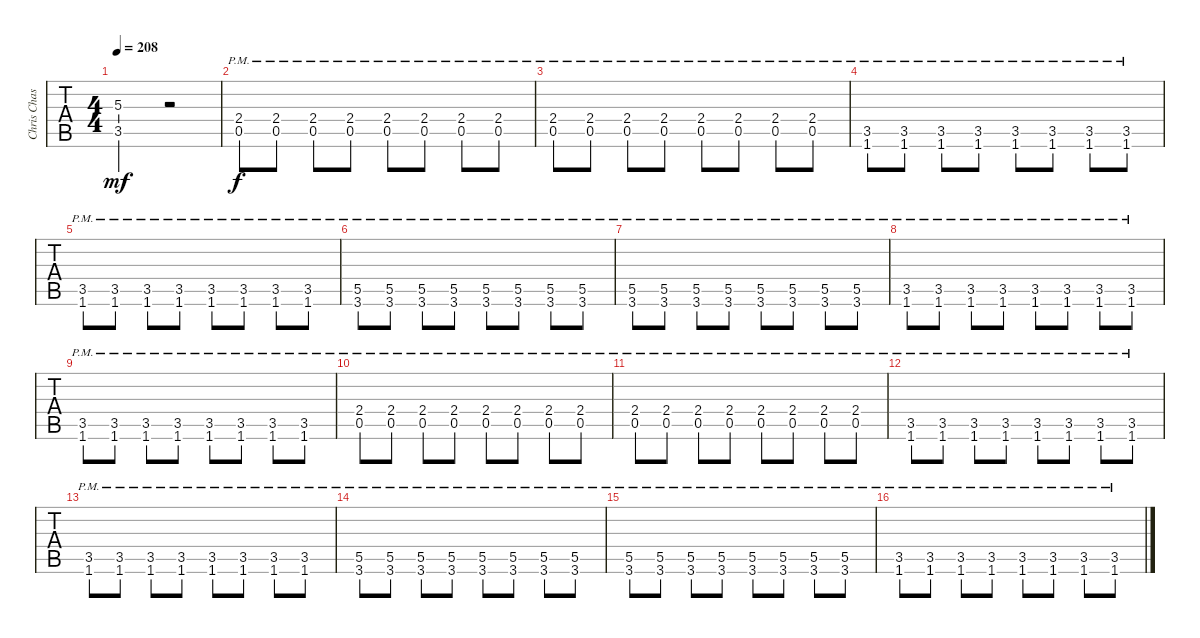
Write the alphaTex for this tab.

\track ("Chris Chasse - Guitar Two" "Chris Chas") {instrument distortionguitar}
\staff {tabs}
\tuning (Eb4 Bb3 Gb3 Db3 Ab2 Eb2) {hide}
\ts (4 4)
\tempo 208
\clef g2
\ks c
(5.3{t} 3.5{t}).2{dy mf} r.2 |
(2.4{pm} 0.5{pm}).8{dy f} (2.4{pm} 0.5{pm}).8 (2.4{pm} 0.5{pm}).8 (2.4{pm} 0.5{pm}).8 (2.4{pm} 0.5{pm}).8 (2.4{pm} 0.5{pm}).8 (2.4{pm} 0.5{pm}).8 (2.4{pm} 0.5{pm}).8 |
(2.4{pm} 0.5{pm}).8 (2.4{pm} 0.5{pm}).8 (2.4{pm} 0.5{pm}).8 (2.4{pm} 0.5{pm}).8 (2.4{pm} 0.5{pm}).8 (2.4{pm} 0.5{pm}).8 (2.4{pm} 0.5{pm}).8 (2.4{pm} 0.5{pm}).8 |
(3.5{pm} 1.6{pm}).8 (3.5{pm} 1.6{pm}).8 (3.5{pm} 1.6{pm}).8 (3.5{pm} 1.6{pm}).8 (3.5{pm} 1.6{pm}).8 (3.5{pm} 1.6{pm}).8 (3.5{pm} 1.6{pm}).8 (3.5{pm} 1.6{pm}).8 |
(3.5{pm} 1.6{pm}).8 (3.5{pm} 1.6{pm}).8 (3.5{pm} 1.6{pm}).8 (3.5{pm} 1.6{pm}).8 (3.5{pm} 1.6{pm}).8 (3.5{pm} 1.6{pm}).8 (3.5{pm} 1.6{pm}).8 (3.5{pm} 1.6{pm}).8 |
(5.5{pm} 3.6{pm}).8 (5.5{pm} 3.6{pm}).8 (5.5{pm} 3.6{pm}).8 (5.5{pm} 3.6{pm}).8 (5.5{pm} 3.6{pm}).8 (5.5{pm} 3.6{pm}).8 (5.5{pm} 3.6{pm}).8 (5.5{pm} 3.6{pm}).8 |
(5.5{pm} 3.6{pm}).8 (5.5{pm} 3.6{pm}).8 (5.5{pm} 3.6{pm}).8 (5.5{pm} 3.6{pm}).8 (5.5{pm} 3.6{pm}).8 (5.5{pm} 3.6{pm}).8 (5.5{pm} 3.6{pm}).8 (5.5{pm} 3.6{pm}).8 |
(3.5{pm} 1.6{pm}).8 (3.5{pm} 1.6{pm}).8 (3.5{pm} 1.6{pm}).8 (3.5{pm} 1.6{pm}).8 (3.5{pm} 1.6{pm}).8 (3.5{pm} 1.6{pm}).8 (3.5{pm} 1.6{pm}).8 (3.5{pm} 1.6{pm}).8 |
(3.5{pm} 1.6{pm}).8 (3.5{pm} 1.6{pm}).8 (3.5{pm} 1.6{pm}).8 (3.5{pm} 1.6{pm}).8 (3.5{pm} 1.6{pm}).8 (3.5{pm} 1.6{pm}).8 (3.5{pm} 1.6{pm}).8 (3.5{pm} 1.6{pm}).8 |
(2.4{pm} 0.5{pm}).8 (2.4{pm} 0.5{pm}).8 (2.4{pm} 0.5{pm}).8 (2.4{pm} 0.5{pm}).8 (2.4{pm} 0.5{pm}).8 (2.4{pm} 0.5{pm}).8 (2.4{pm} 0.5{pm}).8 (2.4{pm} 0.5{pm}).8 |
(2.4{pm} 0.5{pm}).8 (2.4{pm} 0.5{pm}).8 (2.4{pm} 0.5{pm}).8 (2.4{pm} 0.5{pm}).8 (2.4{pm} 0.5{pm}).8 (2.4{pm} 0.5{pm}).8 (2.4{pm} 0.5{pm}).8 (2.4{pm} 0.5{pm}).8 |
(3.5{pm} 1.6{pm}).8 (3.5{pm} 1.6{pm}).8 (3.5{pm} 1.6{pm}).8 (3.5{pm} 1.6{pm}).8 (3.5{pm} 1.6{pm}).8 (3.5{pm} 1.6{pm}).8 (3.5{pm} 1.6{pm}).8 (3.5{pm} 1.6{pm}).8 |
(3.5{pm} 1.6{pm}).8 (3.5{pm} 1.6{pm}).8 (3.5{pm} 1.6{pm}).8 (3.5{pm} 1.6{pm}).8 (3.5{pm} 1.6{pm}).8 (3.5{pm} 1.6{pm}).8 (3.5{pm} 1.6{pm}).8 (3.5{pm} 1.6{pm}).8 |
(5.5{pm} 3.6{pm}).8 (5.5{pm} 3.6{pm}).8 (5.5{pm} 3.6{pm}).8 (5.5{pm} 3.6{pm}).8 (5.5{pm} 3.6{pm}).8 (5.5{pm} 3.6{pm}).8 (5.5{pm} 3.6{pm}).8 (5.5{pm} 3.6{pm}).8 |
(5.5{pm} 3.6{pm}).8 (5.5{pm} 3.6{pm}).8 (5.5{pm} 3.6{pm}).8 (5.5{pm} 3.6{pm}).8 (5.5{pm} 3.6{pm}).8 (5.5{pm} 3.6{pm}).8 (5.5{pm} 3.6{pm}).8 (5.5{pm} 3.6{pm}).8 |
(3.5{pm} 1.6{pm}).8 (3.5{pm} 1.6{pm}).8 (3.5{pm} 1.6{pm}).8 (3.5{pm} 1.6{pm}).8 (3.5{pm} 1.6{pm}).8 (3.5{pm} 1.6{pm}).8 (3.5{pm} 1.6{pm}).8 (3.5{pm} 1.6{pm}).8
